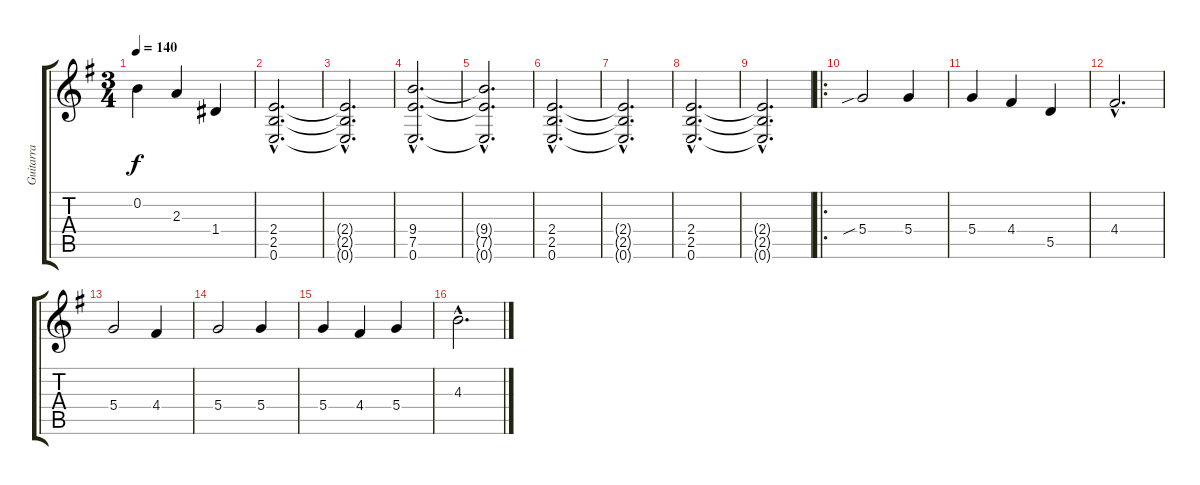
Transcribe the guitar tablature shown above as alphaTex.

\track ("Guitarra" "Guitarra") {instrument acousticguitarnylon}
\staff {score tabs}
\tuning (E4 B3 G3 D3 A2 E2) {hide}
\ts (3 4)
\tempo 140
\clef g2
\ks g
0.2.4{dy f} 2.3.4 1.4.4 |
(2.4{hac} 2.5{hac} 0.6{hac}).2{d instrument distortionguitar} |
(2.4{hac t} 2.5{hac t} 0.6{hac t}).2{d} |
(9.4{hac} 7.5{hac} 0.6{hac}).2{d} |
(9.4{hac t} 7.5{hac t} 0.6{hac t}).2{d} |
(2.4{hac} 2.5{hac} 0.6{hac}).2{d} |
(2.4{hac t} 2.5{hac t} 0.6{hac t}).2{d} |
(2.4{hac} 2.5{hac} 0.6{hac}).2{d} |
(2.4{hac t} 2.5{hac t} 0.6{hac t}).2{d} |
\ro
5.4{sib}.2 5.4.4 |
5.4.4 4.4.4 5.5.4 |
4.4{hac}.2{d} |
5.4.2 4.4.4 |
5.4.2 5.4.4 |
5.4.4 4.4.4 5.4.4 |
4.3{hac}.2{d}
